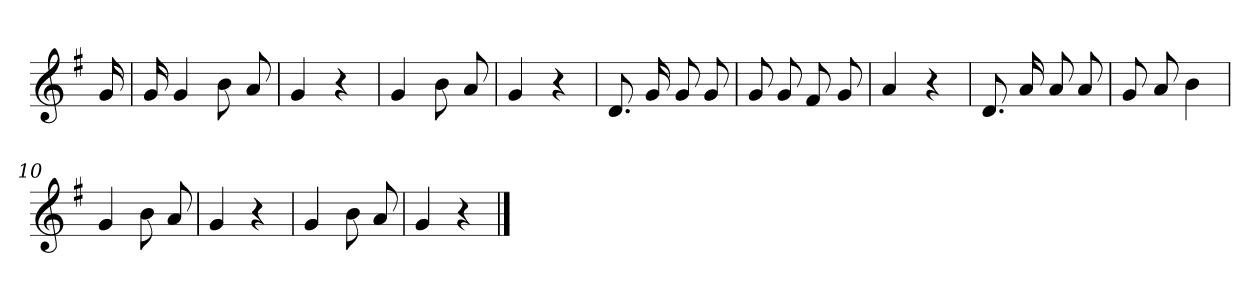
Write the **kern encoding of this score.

**kern
*part1
*staff1
*clefG2
*k[f#]
*G:
=
16g
=1
16g
4g
8b
8a
=2
4g
4r
=3
4g
8b
8a
=4
4g
4r
=5
8.d
16g
8g
8g
=6
8g
8g
8f#
8g
=7
4a
4r
=8
8.d
16a
8a
8a
=9
8g
8a
4b
=10
4g
8b
8a
=11
4g
4r
=12
4g
8b
8a
=13
4g
4r
==
*-
